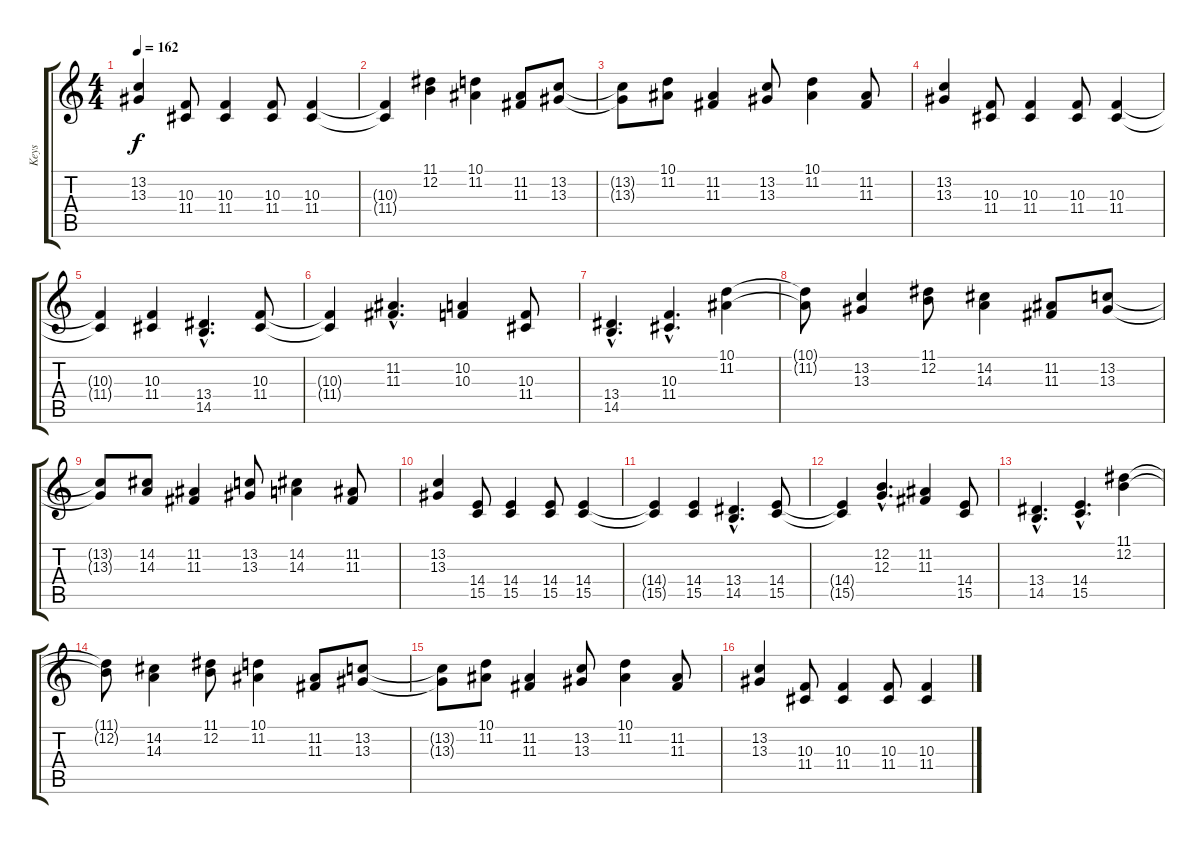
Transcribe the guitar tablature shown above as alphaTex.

\track ("Keys" "Keys") {instrument stringensemble2}
\staff {score tabs}
\tuning (E4 B3 G3 D3 A2 E2) {hide}
\ts (4 4)
\tempo 162
\clef g2
\ks c
(13.2 13.3).4{dy f} (10.3 11.4).8 (10.3 11.4).4 (10.3 11.4).8 (10.3 11.4).4 |
(10.3{t} 11.4{t}).4 (11.1 12.2).4 (10.1 11.2).4 (11.2 11.3).8 (13.2 13.3).8 |
(13.2{t} 13.3{t}).8 (10.1 11.2).8 (11.2 11.3).4 (13.2 13.3).8 (10.1 11.2).4 (11.2 11.3).8 |
(13.2 13.3).4 (10.3 11.4).8 (10.3 11.4).4 (10.3 11.4).8 (10.3 11.4).4 |
(10.3{t} 11.4{t}).4 (10.3 11.4).4 (13.4{hac} 14.5{hac}).4{d} (10.3 11.4).8 |
(10.3{t} 11.4{t}).4 (11.2{hac} 11.3{hac}).4{d} (10.2 10.3).4 (10.3 11.4).8 |
(13.4{hac} 14.5{hac}).4{d} (10.3{hac} 11.4{hac}).4{d} (10.1 11.2).4 |
(10.1{t} 11.2{t}).8 (13.2 13.3).4 (11.1 12.2).8 (14.2 14.3).4 (11.2 11.3).8 (13.2 13.3).8 |
(13.2{t} 13.3{t}).8 (14.2 14.3).8 (11.2 11.3).4 (13.2 13.3).8 (14.2 14.3).4 (11.2 11.3).8 |
(13.2 13.3).4 (14.4 15.5).8 (14.4 15.5).4 (14.4 15.5).8 (14.4 15.5).4 |
(14.4{t} 15.5{t}).4 (14.4 15.5).4 (13.4{hac} 14.5{hac}).4{d} (14.4 15.5).8 |
(14.4{t} 15.5{t}).4 (12.2{hac} 12.3{hac}).4{d} (11.2 11.3).4 (14.4 15.5).8 |
(13.4{hac} 14.5{hac}).4{d} (14.4{hac} 15.5{hac}).4{d} (11.1 12.2).4 |
(11.1{t} 12.2{t}).8 (14.2 14.3).4 (11.1 12.2).8 (10.1 11.2).4 (11.2 11.3).8 (13.2 13.3).8 |
(13.2{t} 13.3{t}).8 (10.1 11.2).8 (11.2 11.3).4 (13.2 13.3).8 (10.1 11.2).4 (11.2 11.3).8 |
(13.2 13.3).4 (10.3 11.4).8 (10.3 11.4).4 (10.3 11.4).8 (10.3 11.4).4
